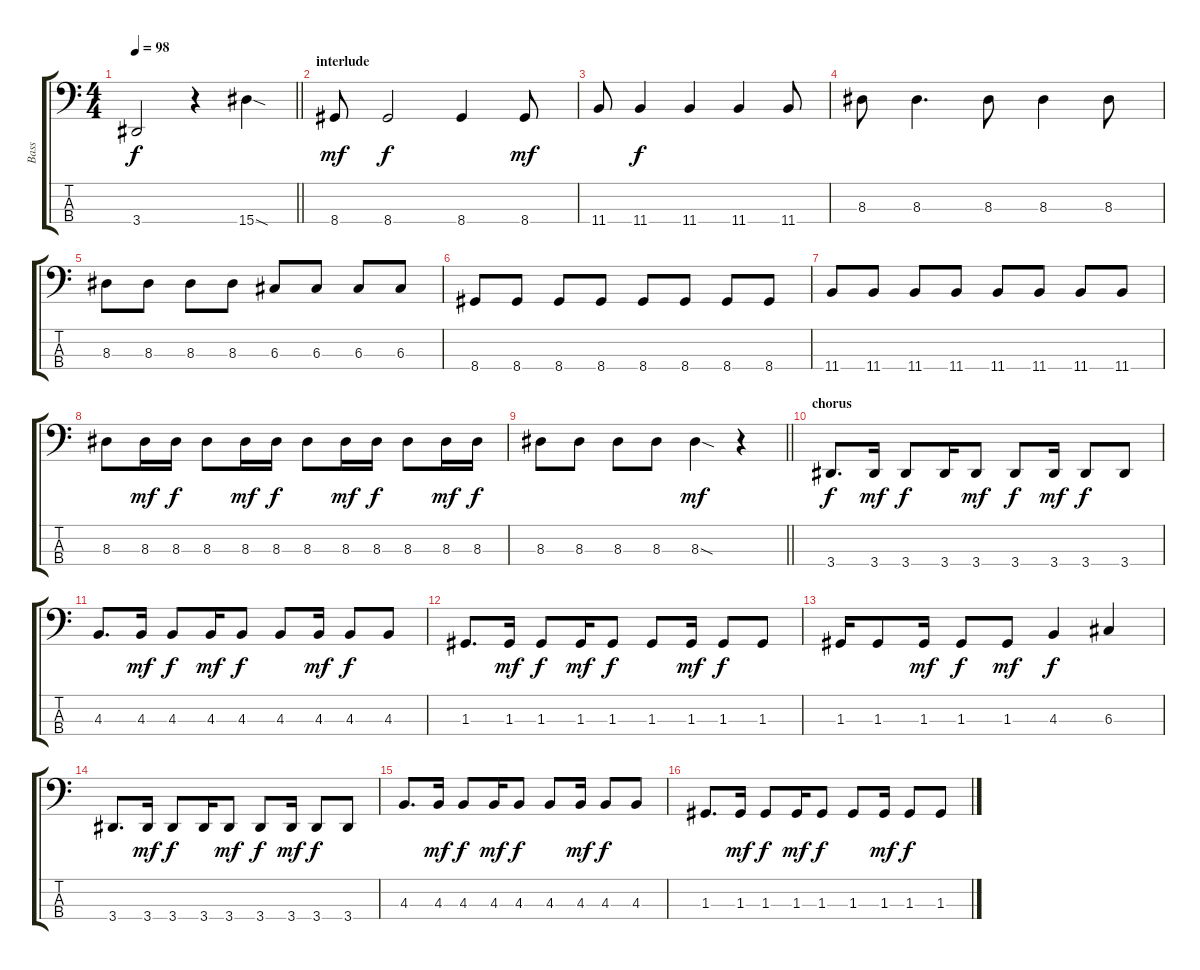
\track ("Bass" "Bass") {instrument electricbassfinger}
\staff {score tabs}
\tuning (F2 C2 G1 C1) {hide}
\ts (4 4)
\tempo 98
\clef f4
\barLineRight lightlight
\ks c
3.4.2{dy f} r.4 15.4{sod}.4 |
\section ("" "interlude")
8.4.8{dy mf} 8.4.2{dy f} 8.4.4 8.4.8{dy mf} |
11.4.8 11.4.4{dy f} 11.4.4 11.4.4 11.4.8 |
8.3.8 8.3.4{d} 8.3.8 8.3.4 8.3.8 |
8.3.8 8.3.8 8.3.8 8.3.8 6.3.8 6.3.8 6.3.8 6.3.8 |
8.4.8 8.4.8 8.4.8 8.4.8 8.4.8 8.4.8 8.4.8 8.4.8 |
11.4.8 11.4.8 11.4.8 11.4.8 11.4.8 11.4.8 11.4.8 11.4.8 |
8.3.8 8.3.16{dy mf} 8.3.16{dy f} 8.3.8 8.3.16{dy mf} 8.3.16{dy f} 8.3.8 8.3.16{dy mf} 8.3.16{dy f} 8.3.8 8.3.16{dy mf} 8.3.16{dy f} |
\barLineRight lightlight
8.3.8 8.3.8 8.3.8 8.3.8 8.3{sod}.4{dy mf} r.4 |
\section ("" "chorus")
3.4.8{d dy f} 3.4.16{dy mf} 3.4.8{dy f} 3.4.16 3.4.8{dy mf} 3.4.8{dy f} 3.4.16{dy mf} 3.4.8{dy f} 3.4.8 |
4.3.8{d} 4.3.16{dy mf} 4.3.8{dy f} 4.3.16{dy mf} 4.3.8{dy f} 4.3.8 4.3.16{dy mf} 4.3.8{dy f} 4.3.8 |
1.3.8{d} 1.3.16{dy mf} 1.3.8{dy f} 1.3.16{dy mf} 1.3.8{dy f} 1.3.8 1.3.16{dy mf} 1.3.8{dy f} 1.3.8 |
1.3.16 1.3.8 1.3.16{dy mf} 1.3.8{dy f} 1.3.8{dy mf} 4.3.4{dy f} 6.3.4 |
3.4.8{d} 3.4.16{dy mf} 3.4.8{dy f} 3.4.16 3.4.8{dy mf} 3.4.8{dy f} 3.4.16{dy mf} 3.4.8{dy f} 3.4.8 |
4.3.8{d} 4.3.16{dy mf} 4.3.8{dy f} 4.3.16{dy mf} 4.3.8{dy f} 4.3.8 4.3.16{dy mf} 4.3.8{dy f} 4.3.8 |
1.3.8{d} 1.3.16{dy mf} 1.3.8{dy f} 1.3.16{dy mf} 1.3.8{dy f} 1.3.8 1.3.16{dy mf} 1.3.8{dy f} 1.3.8
